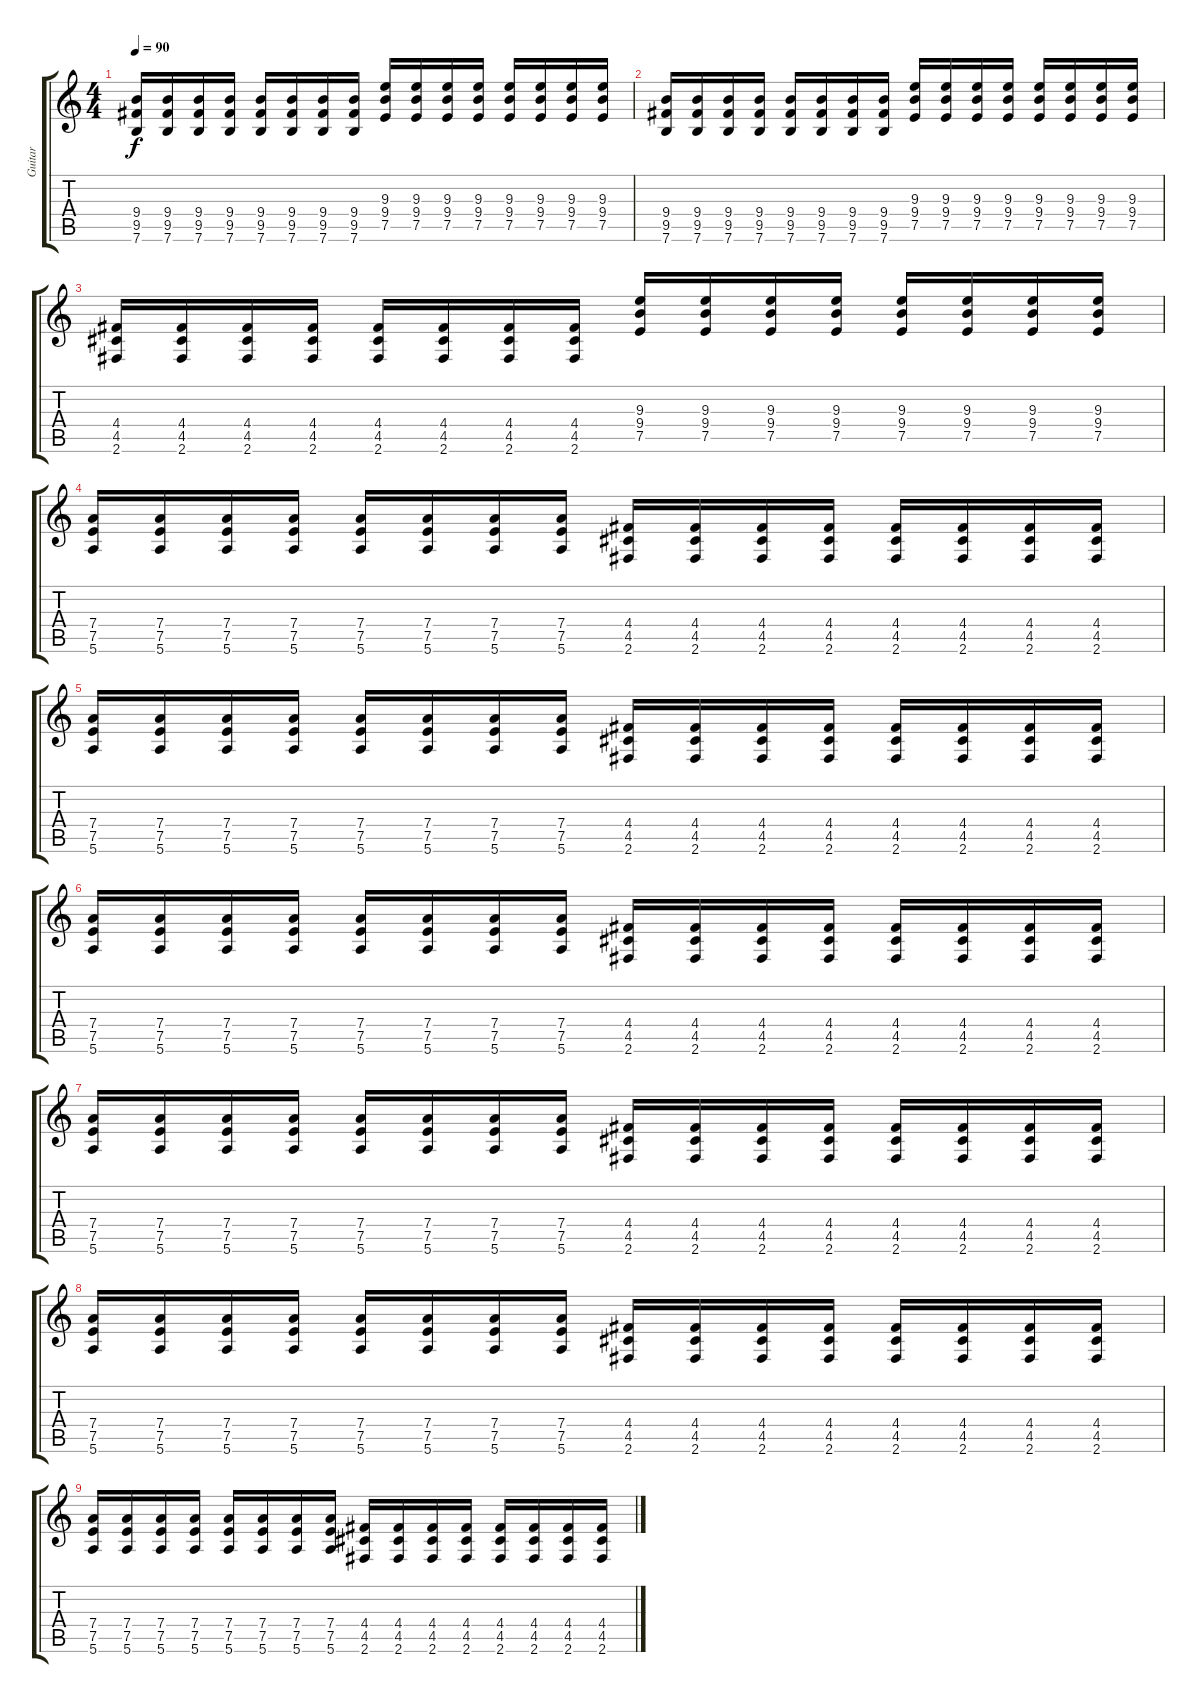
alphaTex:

\track ("Guitar" "Guitar") {instrument distortionguitar}
\staff {score tabs}
\tuning (E4 B3 G3 D3 A2 E2) {hide}
\ts (4 4)
\tempo 90
\clef g2
\ks c
(9.4 9.5 7.6).16{dy f} (9.4 9.5 7.6).16 (9.4 9.5 7.6).16 (9.4 9.5 7.6).16 (9.4 9.5 7.6).16 (9.4 9.5 7.6).16 (9.4 9.5 7.6).16 (9.4 9.5 7.6).16 (9.3 9.4 7.5).16 (9.3 9.4 7.5).16 (9.3 9.4 7.5).16 (9.3 9.4 7.5).16 (9.3 9.4 7.5).16 (9.3 9.4 7.5).16 (9.3 9.4 7.5).16 (9.3 9.4 7.5).16 |
(9.4 9.5 7.6).16 (9.4 9.5 7.6).16 (9.4 9.5 7.6).16 (9.4 9.5 7.6).16 (9.4 9.5 7.6).16 (9.4 9.5 7.6).16 (9.4 9.5 7.6).16 (9.4 9.5 7.6).16 (9.3 9.4 7.5).16 (9.3 9.4 7.5).16 (9.3 9.4 7.5).16 (9.3 9.4 7.5).16 (9.3 9.4 7.5).16 (9.3 9.4 7.5).16 (9.3 9.4 7.5).16 (9.3 9.4 7.5).16 |
(4.4 4.5 2.6).16 (4.4 4.5 2.6).16 (4.4 4.5 2.6).16 (4.4 4.5 2.6).16 (4.4 4.5 2.6).16 (4.4 4.5 2.6).16 (4.4 4.5 2.6).16 (4.4 4.5 2.6).16 (9.3 9.4 7.5).16 (9.3 9.4 7.5).16 (9.3 9.4 7.5).16 (9.3 9.4 7.5).16 (9.3 9.4 7.5).16 (9.3 9.4 7.5).16 (9.3 9.4 7.5).16 (9.3 9.4 7.5).16 |
(7.4 7.5 5.6).16 (7.4 7.5 5.6).16 (7.4 7.5 5.6).16 (7.4 7.5 5.6).16 (7.4 7.5 5.6).16 (7.4 7.5 5.6).16 (7.4 7.5 5.6).16 (7.4 7.5 5.6).16 (4.4 4.5 2.6).16 (4.4 4.5 2.6).16 (4.4 4.5 2.6).16 (4.4 4.5 2.6).16 (4.4 4.5 2.6).16 (4.4 4.5 2.6).16 (4.4 4.5 2.6).16 (4.4 4.5 2.6).16 |
(7.4 7.5 5.6).16 (7.4 7.5 5.6).16 (7.4 7.5 5.6).16 (7.4 7.5 5.6).16 (7.4 7.5 5.6).16 (7.4 7.5 5.6).16 (7.4 7.5 5.6).16 (7.4 7.5 5.6).16 (4.4 4.5 2.6).16 (4.4 4.5 2.6).16 (4.4 4.5 2.6).16 (4.4 4.5 2.6).16 (4.4 4.5 2.6).16 (4.4 4.5 2.6).16 (4.4 4.5 2.6).16 (4.4 4.5 2.6).16 |
(7.4 7.5 5.6).16 (7.4 7.5 5.6).16 (7.4 7.5 5.6).16 (7.4 7.5 5.6).16 (7.4 7.5 5.6).16 (7.4 7.5 5.6).16 (7.4 7.5 5.6).16 (7.4 7.5 5.6).16 (4.4 4.5 2.6).16 (4.4 4.5 2.6).16 (4.4 4.5 2.6).16 (4.4 4.5 2.6).16 (4.4 4.5 2.6).16 (4.4 4.5 2.6).16 (4.4 4.5 2.6).16 (4.4 4.5 2.6).16 |
(7.4 7.5 5.6).16 (7.4 7.5 5.6).16 (7.4 7.5 5.6).16 (7.4 7.5 5.6).16 (7.4 7.5 5.6).16 (7.4 7.5 5.6).16 (7.4 7.5 5.6).16 (7.4 7.5 5.6).16 (4.4 4.5 2.6).16 (4.4 4.5 2.6).16 (4.4 4.5 2.6).16 (4.4 4.5 2.6).16 (4.4 4.5 2.6).16 (4.4 4.5 2.6).16 (4.4 4.5 2.6).16 (4.4 4.5 2.6).16 |
(7.4 7.5 5.6).16 (7.4 7.5 5.6).16 (7.4 7.5 5.6).16 (7.4 7.5 5.6).16 (7.4 7.5 5.6).16 (7.4 7.5 5.6).16 (7.4 7.5 5.6).16 (7.4 7.5 5.6).16 (4.4 4.5 2.6).16 (4.4 4.5 2.6).16 (4.4 4.5 2.6).16 (4.4 4.5 2.6).16 (4.4 4.5 2.6).16 (4.4 4.5 2.6).16 (4.4 4.5 2.6).16 (4.4 4.5 2.6).16 |
(7.4 7.5 5.6).16 (7.4 7.5 5.6).16 (7.4 7.5 5.6).16 (7.4 7.5 5.6).16 (7.4 7.5 5.6).16 (7.4 7.5 5.6).16 (7.4 7.5 5.6).16 (7.4 7.5 5.6).16 (4.4 4.5 2.6).16 (4.4 4.5 2.6).16 (4.4 4.5 2.6).16 (4.4 4.5 2.6).16 (4.4 4.5 2.6).16 (4.4 4.5 2.6).16 (4.4 4.5 2.6).16 (4.4 4.5 2.6).16
